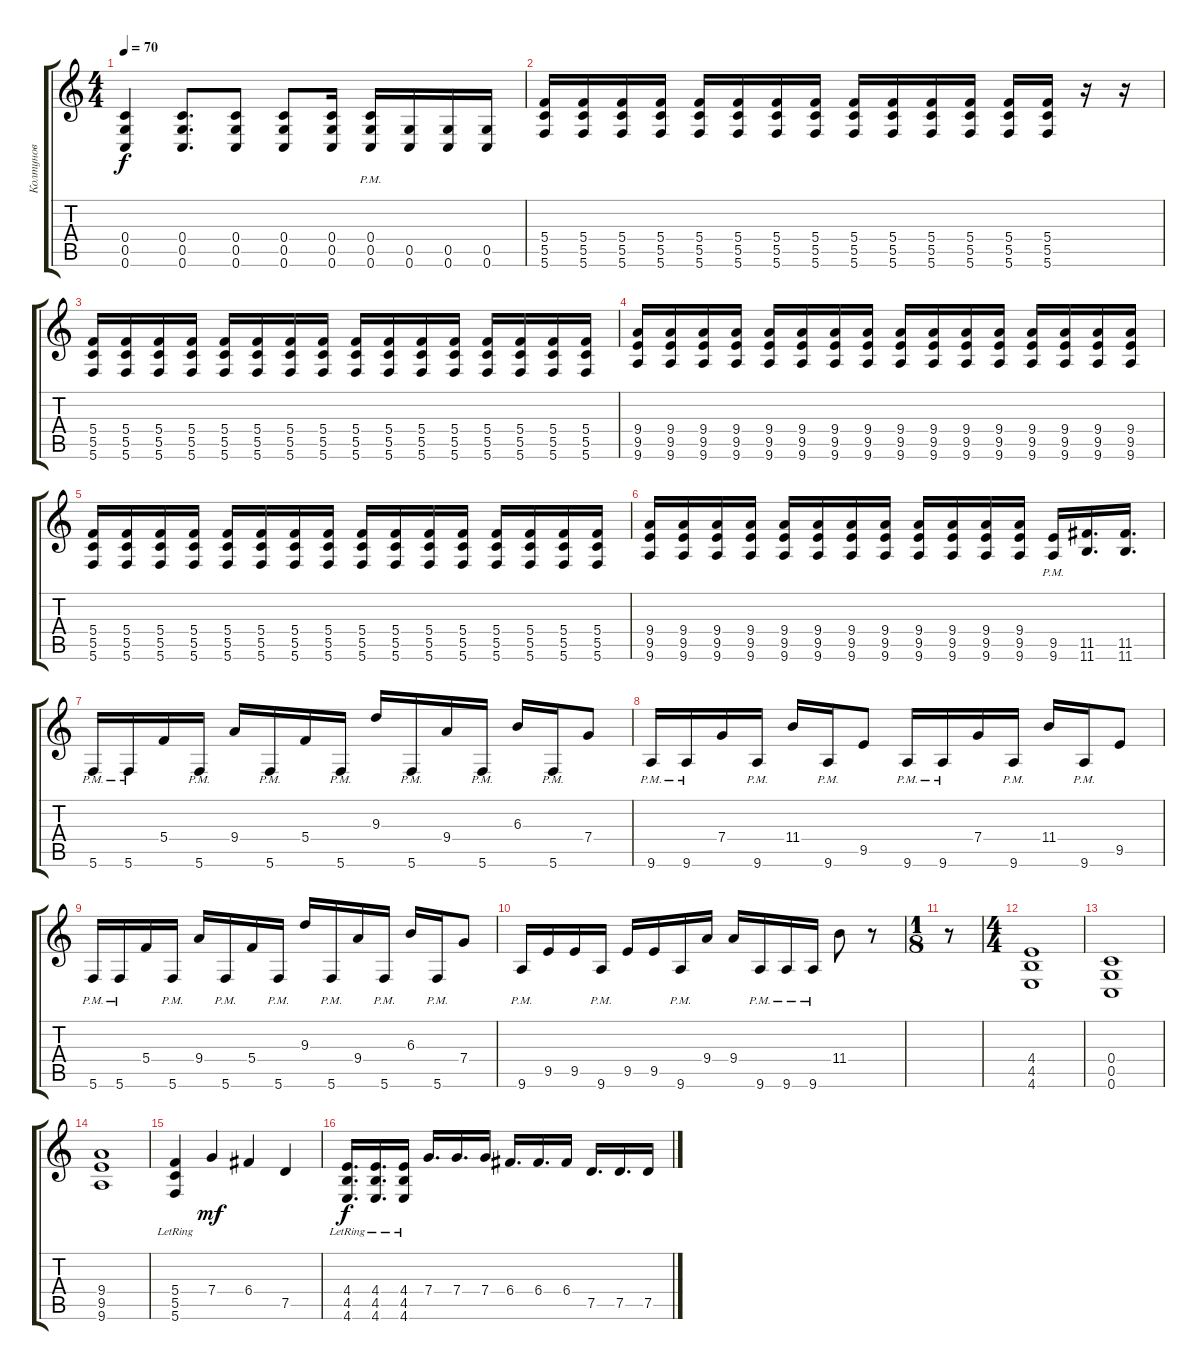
\track ("Колтунов" "Колтунов") {instrument distortionguitar}
\staff {score tabs}
\tuning (D4 A3 F3 C3 G2 C2) {hide}
\ts (4 4)
\tempo 70
\clef g2
\ks c
(0.4 0.5 0.6).4{dy f} (0.4 0.5 0.6).8{d} (0.4 0.5 0.6).8 (0.4 0.5 0.6).8 (0.4 0.5 0.6).16 (0.4{pm} 0.5{pm} 0.6{pm}).16 (0.5 0.6).16 (0.5 0.6).16 (0.5 0.6).16 |
(5.4 5.5 5.6).16 (5.4 5.5 5.6).16 (5.4 5.5 5.6).16 (5.4 5.5 5.6).16 (5.4 5.5 5.6).16 (5.4 5.5 5.6).16 (5.4 5.5 5.6).16 (5.4 5.5 5.6).16 (5.4 5.5 5.6).16 (5.4 5.5 5.6).16 (5.4 5.5 5.6).16 (5.4 5.5 5.6).16 (5.4 5.5 5.6).16 (5.4 5.5 5.6).16 r.16 r.16 |
(5.4 5.5 5.6).16 (5.4 5.5 5.6).16 (5.4 5.5 5.6).16 (5.4 5.5 5.6).16 (5.4 5.5 5.6).16 (5.4 5.5 5.6).16 (5.4 5.5 5.6).16 (5.4 5.5 5.6).16 (5.4 5.5 5.6).16 (5.4 5.5 5.6).16 (5.4 5.5 5.6).16 (5.4 5.5 5.6).16 (5.4 5.5 5.6).16 (5.4 5.5 5.6).16 (5.4 5.5 5.6).16 (5.4 5.5 5.6).16 |
(9.4 9.5 9.6).16 (9.4 9.5 9.6).16 (9.4 9.5 9.6).16 (9.4 9.5 9.6).16 (9.4 9.5 9.6).16 (9.4 9.5 9.6).16 (9.4 9.5 9.6).16 (9.4 9.5 9.6).16 (9.4 9.5 9.6).16 (9.4 9.5 9.6).16 (9.4 9.5 9.6).16 (9.4 9.5 9.6).16 (9.4 9.5 9.6).16 (9.4 9.5 9.6).16 (9.4 9.5 9.6).16 (9.4 9.5 9.6).16 |
(5.4 5.5 5.6).16 (5.4 5.5 5.6).16 (5.4 5.5 5.6).16 (5.4 5.5 5.6).16 (5.4 5.5 5.6).16 (5.4 5.5 5.6).16 (5.4 5.5 5.6).16 (5.4 5.5 5.6).16 (5.4 5.5 5.6).16 (5.4 5.5 5.6).16 (5.4 5.5 5.6).16 (5.4 5.5 5.6).16 (5.4 5.5 5.6).16 (5.4 5.5 5.6).16 (5.4 5.5 5.6).16 (5.4 5.5 5.6).16 |
(9.4 9.5 9.6).16 (9.4 9.5 9.6).16 (9.4 9.5 9.6).16 (9.4 9.5 9.6).16 (9.4 9.5 9.6).16 (9.4 9.5 9.6).16 (9.4 9.5 9.6).16 (9.4 9.5 9.6).16 (9.4 9.5 9.6).16 (9.4 9.5 9.6).16 (9.4 9.5 9.6).16 (9.4 9.5 9.6).16 (9.5{pm} 9.6{pm}).16 (11.5 11.6).16{d} (11.5 11.6).16{d} |
5.6{pm}.16 5.6{pm}.16 5.4.16 5.6{pm}.16 9.4.16 5.6{pm}.16 5.4.16 5.6{pm}.16 9.3.16 5.6{pm}.16 9.4.16 5.6{pm}.16 6.3.16 5.6{pm}.16 7.4.8 |
9.6{pm}.16 9.6{pm}.16 7.4.16 9.6{pm}.16 11.4.16 9.6{pm}.16 9.5.8 9.6{pm}.16 9.6{pm}.16 7.4.16 9.6{pm}.16 11.4.16 9.6{pm}.16 9.5.8 |
5.6{pm}.16 5.6{pm}.16 5.4.16 5.6{pm}.16 9.4.16 5.6{pm}.16 5.4.16 5.6{pm}.16 9.3.16 5.6{pm}.16 9.4.16 5.6{pm}.16 6.3.16 5.6{pm}.16 7.4.8 |
9.6{pm}.16 9.5.16 9.5.16 9.6{pm}.16 9.5.16 9.5.16 9.6{pm}.16 9.4.16 9.4.16 9.6{pm}.16 9.6{pm}.16 9.6{pm}.16 11.4.8 r.8 |
\ts (1 8)
r.8 |
\ts (4 4)
(4.4 4.5 4.6).1 |
(0.4 0.5 0.6).1 |
(9.4 9.5 9.6).1 |
(5.4{lr} 5.5{lr} 5.6{lr}).4 7.4.4{dy mf} 6.4.4 7.5.4 |
(4.4{lr} 4.5{lr} 4.6{lr}).16{d dy f} (4.4{lr} 4.5{lr} 4.6{lr}).16{d} (4.4{lr} 4.5{lr} 4.6{lr}).16 7.4.16{d} 7.4.16{d} 7.4.16 6.4.16{d} 6.4.16{d} 6.4.16 7.5.16{d} 7.5.16{d} 7.5.16
